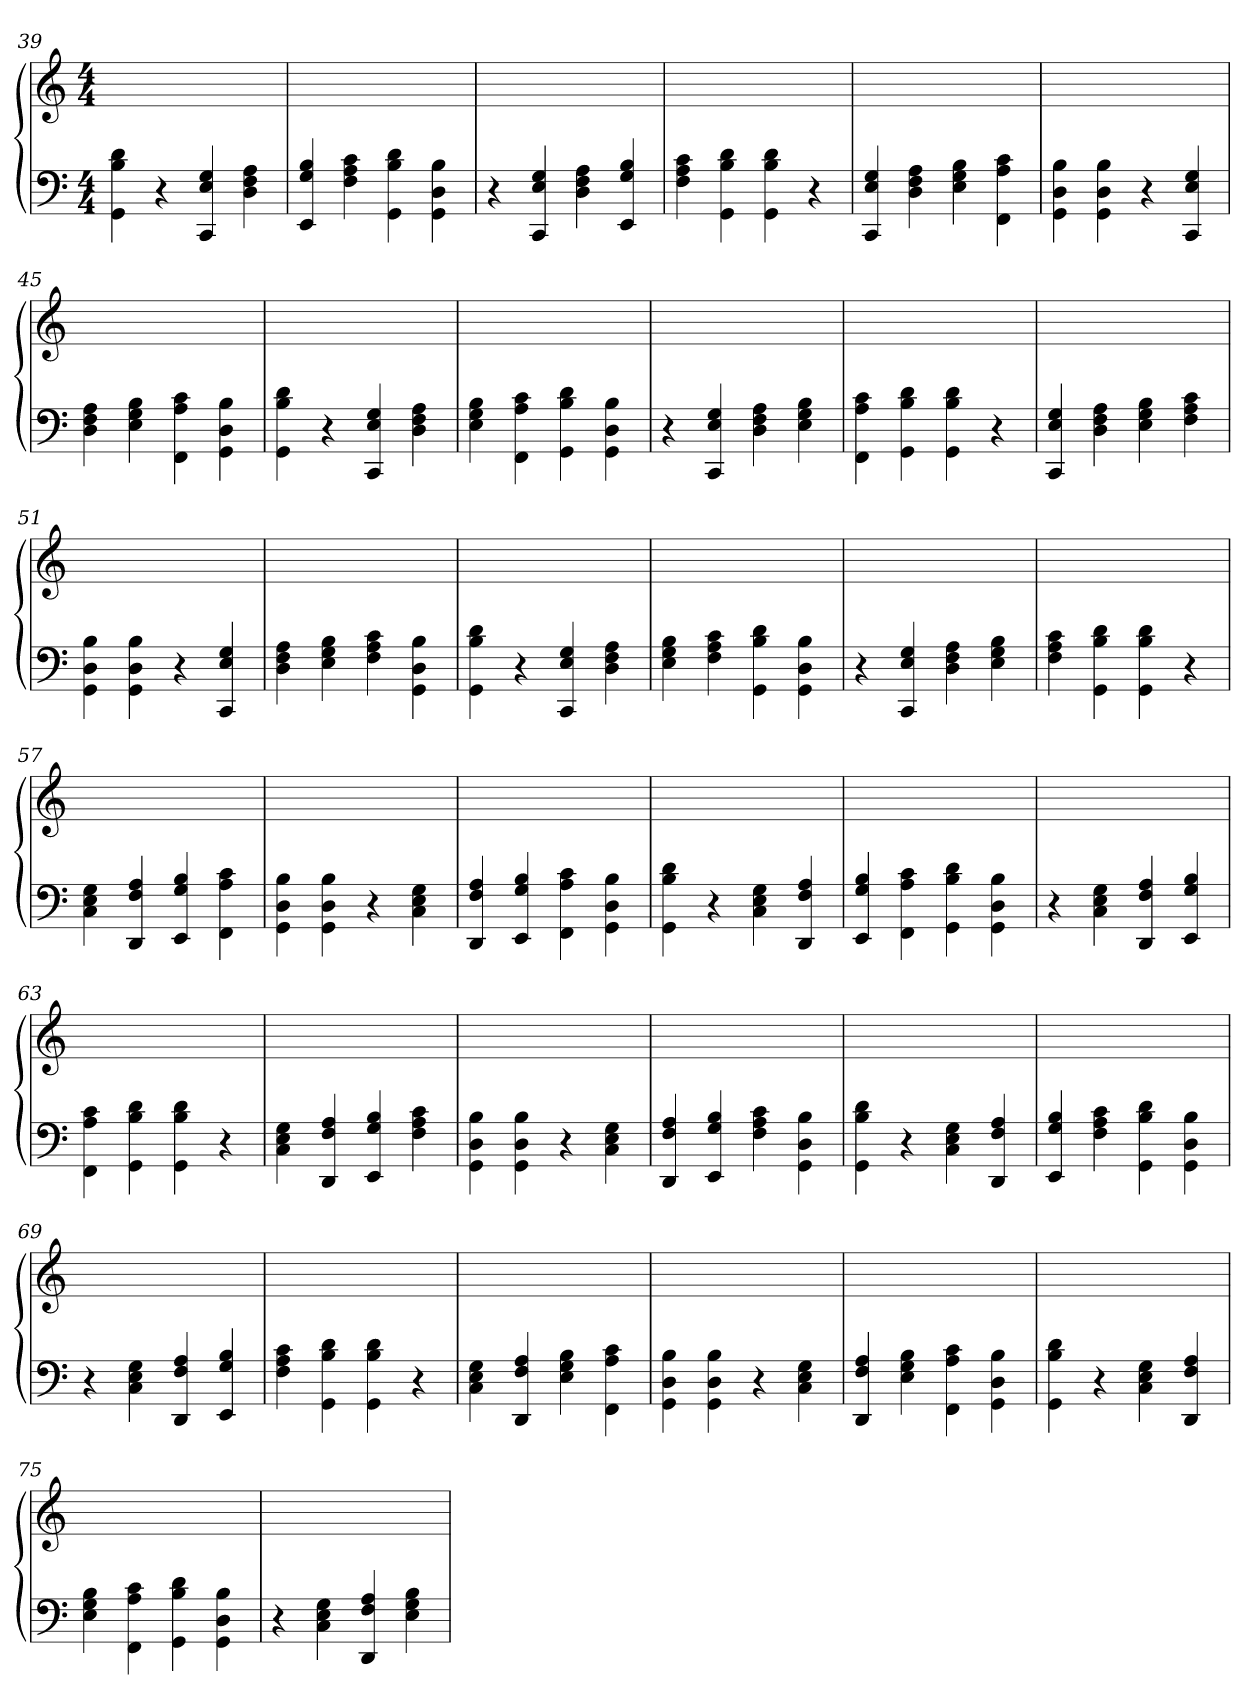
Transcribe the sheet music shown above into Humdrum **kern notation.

**kern	**kern
*part2	*part1
*staff2	*staff1
*clefF4	*clefG2
*k[]	*k[]
*C:	*C:
*M4/4	*M4/4
=39	=39
4GG 4B 4d	1ryy
4r	.
4CC 4E 4G	.
4D 4F 4A	.
=40	=40
4EE 4G 4B	1ryy
4F 4A 4c	.
4GG 4B 4d	.
4GG 4D 4B	.
=41	=41
4r	1ryy
4CC 4E 4G	.
4D 4F 4A	.
4EE 4G 4B	.
=42	=42
4F 4A 4c	1ryy
4GG 4B 4d	.
4GG 4B 4d	.
4r	.
=43	=43
4CC 4E 4G	1ryy
4D 4F 4A	.
4E 4G 4B	.
4FF 4A 4c	.
=44	=44
4GG 4D 4B	1ryy
4GG 4D 4B	.
4r	.
4CC 4E 4G	.
=45	=45
4D 4F 4A	1ryy
4E 4G 4B	.
4FF 4A 4c	.
4GG 4D 4B	.
=46	=46
4GG 4B 4d	1ryy
4r	.
4CC 4E 4G	.
4D 4F 4A	.
=47	=47
4E 4G 4B	1ryy
4FF 4A 4c	.
4GG 4B 4d	.
4GG 4D 4B	.
=48	=48
4r	1ryy
4CC 4E 4G	.
4D 4F 4A	.
4E 4G 4B	.
=49	=49
4FF 4A 4c	1ryy
4GG 4B 4d	.
4GG 4B 4d	.
4r	.
=50	=50
4CC 4E 4G	1ryy
4D 4F 4A	.
4E 4G 4B	.
4F 4A 4c	.
=51	=51
4GG 4D 4B	1ryy
4GG 4D 4B	.
4r	.
4CC 4E 4G	.
=52	=52
4D 4F 4A	1ryy
4E 4G 4B	.
4F 4A 4c	.
4GG 4D 4B	.
=53	=53
4GG 4B 4d	1ryy
4r	.
4CC 4E 4G	.
4D 4F 4A	.
=54	=54
4E 4G 4B	1ryy
4F 4A 4c	.
4GG 4B 4d	.
4GG 4D 4B	.
=55	=55
4r	1ryy
4CC 4E 4G	.
4D 4F 4A	.
4E 4G 4B	.
=56	=56
4F 4A 4c	1ryy
4GG 4B 4d	.
4GG 4B 4d	.
4r	.
=57	=57
4C 4E 4G	1ryy
4DD 4F 4A	.
4EE 4G 4B	.
4FF 4A 4c	.
=58	=58
4GG 4D 4B	1ryy
4GG 4D 4B	.
4r	.
4C 4E 4G	.
=59	=59
4DD 4F 4A	1ryy
4EE 4G 4B	.
4FF 4A 4c	.
4GG 4D 4B	.
=60	=60
4GG 4B 4d	1ryy
4r	.
4C 4E 4G	.
4DD 4F 4A	.
=61	=61
4EE 4G 4B	1ryy
4FF 4A 4c	.
4GG 4B 4d	.
4GG 4D 4B	.
=62	=62
4r	1ryy
4C 4E 4G	.
4DD 4F 4A	.
4EE 4G 4B	.
=63	=63
4FF 4A 4c	1ryy
4GG 4B 4d	.
4GG 4B 4d	.
4r	.
=64	=64
4C 4E 4G	1ryy
4DD 4F 4A	.
4EE 4G 4B	.
4F 4A 4c	.
=65	=65
4GG 4D 4B	1ryy
4GG 4D 4B	.
4r	.
4C 4E 4G	.
=66	=66
4DD 4F 4A	1ryy
4EE 4G 4B	.
4F 4A 4c	.
4GG 4D 4B	.
=67	=67
4GG 4B 4d	1ryy
4r	.
4C 4E 4G	.
4DD 4F 4A	.
=68	=68
4EE 4G 4B	1ryy
4F 4A 4c	.
4GG 4B 4d	.
4GG 4D 4B	.
=69	=69
4r	1ryy
4C 4E 4G	.
4DD 4F 4A	.
4EE 4G 4B	.
=70	=70
4F 4A 4c	1ryy
4GG 4B 4d	.
4GG 4B 4d	.
4r	.
=71	=71
4C 4E 4G	1ryy
4DD 4F 4A	.
4E 4G 4B	.
4FF 4A 4c	.
=72	=72
4GG 4D 4B	1ryy
4GG 4D 4B	.
4r	.
4C 4E 4G	.
=73	=73
4DD 4F 4A	1ryy
4E 4G 4B	.
4FF 4A 4c	.
4GG 4D 4B	.
=74	=74
4GG 4B 4d	1ryy
4r	.
4C 4E 4G	.
4DD 4F 4A	.
=75	=75
4E 4G 4B	1ryy
4FF 4A 4c	.
4GG 4B 4d	.
4GG 4D 4B	.
=76	=76
4r	1ryy
4C 4E 4G	.
4DD 4F 4A	.
4E 4G 4B	.
=	=
*-	*-
